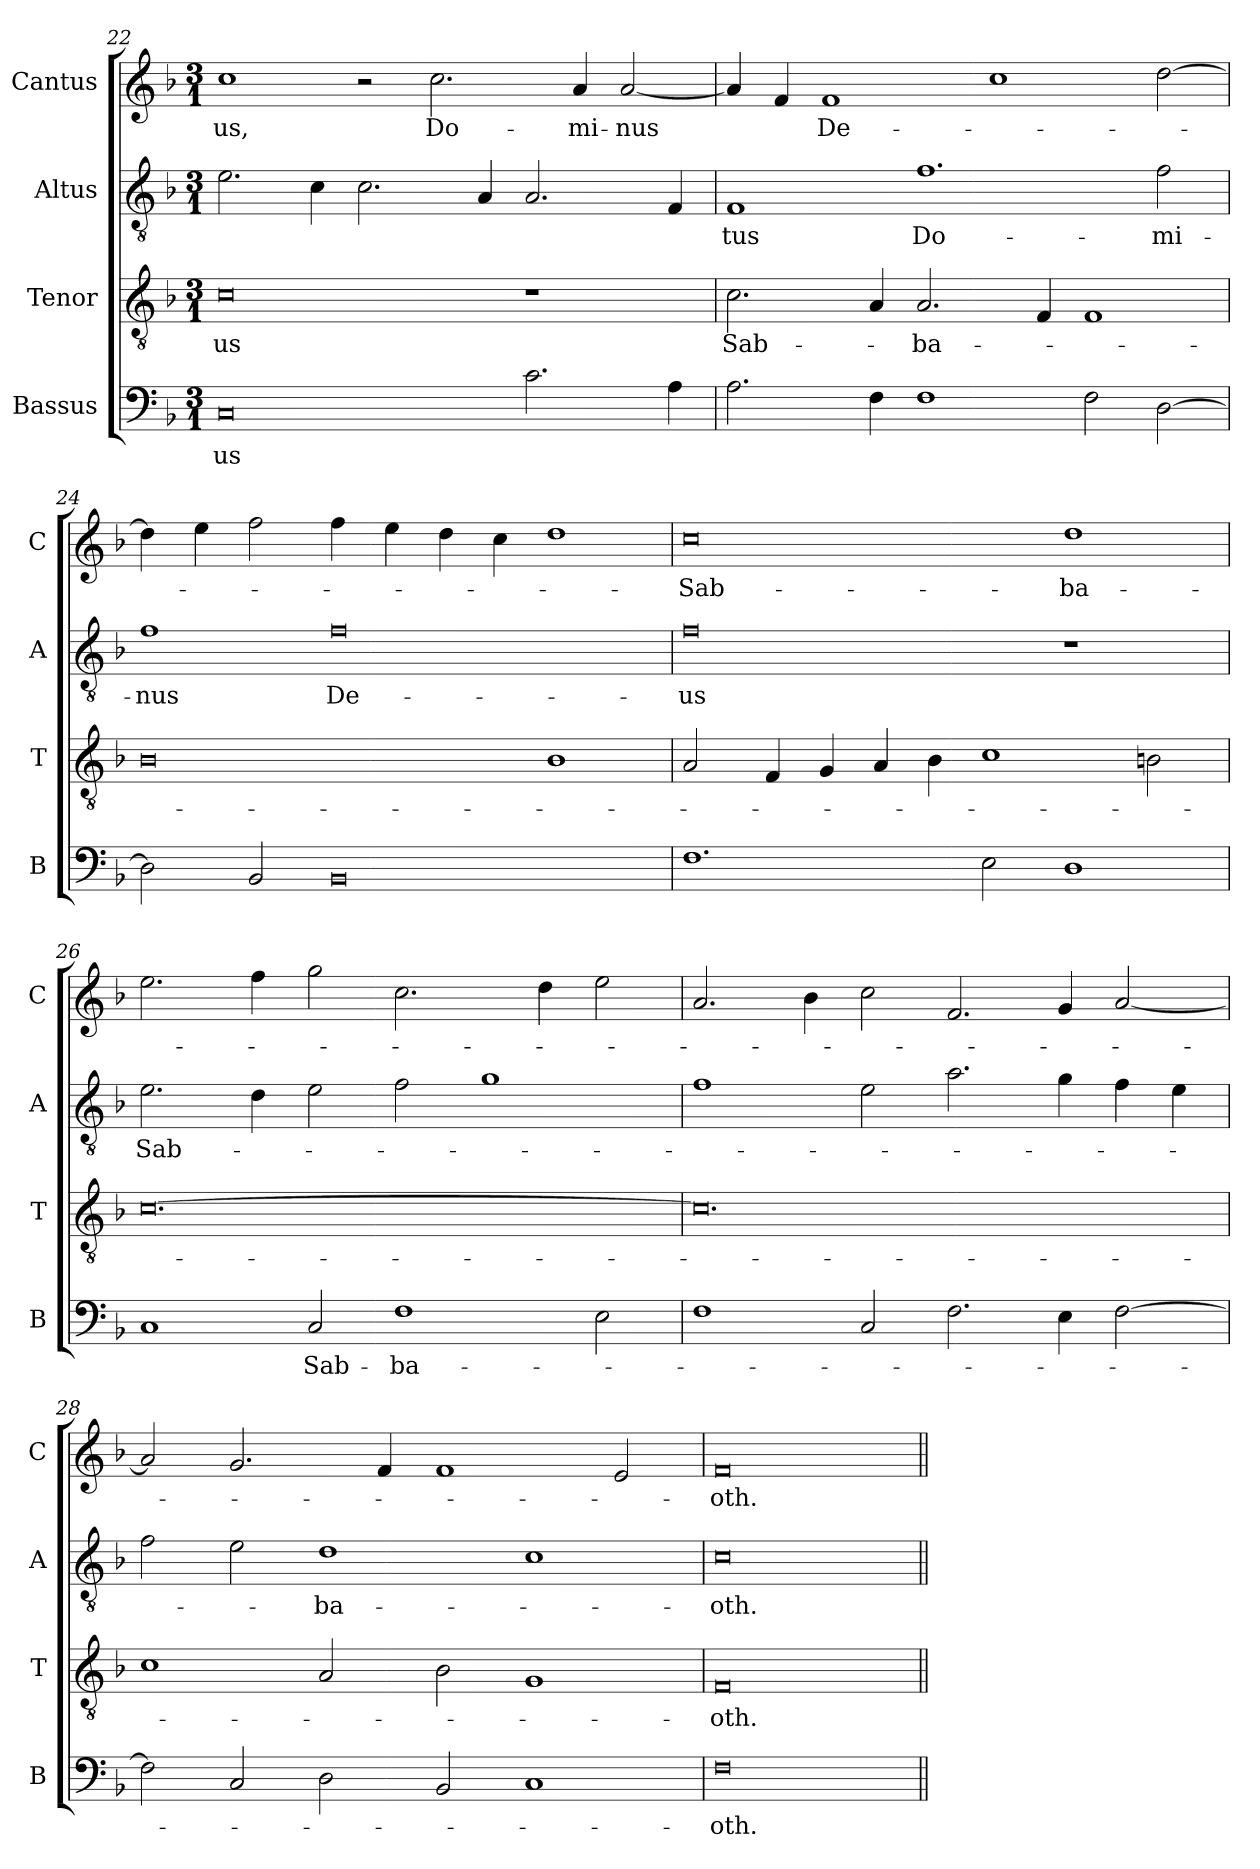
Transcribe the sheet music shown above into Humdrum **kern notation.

**kern	**text	**kern	**text	**kern	**text	**kern	**text
*part4	*part4	*part3	*part3	*part2	*part2	*part1	*part1
*staff4	*staff4	*staff3	*staff3	*staff2	*staff2	*staff1	*staff1
*I"Bassus	*	*I"Tenor	*	*I"Altus	*	*I"Cantus	*
*I'B	*	*I'T	*	*I'A	*	*I'C	*
!!LO:PB:g=z
*clefF4	*	*clefGv2	*	*clefGv2	*	*clefG2	*
*k[b-]	*	*k[b-]	*	*k[b-]	*	*k[b-]	*
*F:	*	*F:	*	*F:	*	*F:	*
*M3/1	*	*M3/1	*	*M3/1	*	*M3/1	*
=22	=22	=22	=22	=22	=22	=22	=22
!	!LO:LY:b	!	!	!	!	!	!
!	!	!	!LO:LY:b	!	!	!	!
!	!	!	!	!	!	!	!LO:LY:b
0C	-us	0c	-us	2.e\	.	1cc	-us,
.	.	.	.	4c\	.	.	.
.	.	.	.	2.c\	.	2r	.
!	!	!	!	!	!	!	!LO:LY:b
.	.	.	.	.	.	2.cc\	Do-
.	.	.	.	4A/	.	.	.
2.c\	.	1r	.	2.A/	.	.	.
!	!	!	!	!	!	!	!LO:LY:b
.	.	.	.	.	.	4a/	-mi-
!	!	!	!	!	!	!	!LO:LY:b
.	.	.	.	.	.	[2a/	-nus
4A\	.	.	.	4F/	.	.	.
=23	=23	=23	=23	=23	=23	=23	=23
!	!	!	!LO:LY:b	!	!	!	!
!	!	!	!	!	!LO:LY:b	!	!
2.A\	.	2.c\	Sab-	1F	-tus	4a/]	.
.	.	.	.	.	.	4f/	.
!	!	!	!	!	!	!	!LO:LY:b
.	.	.	.	.	.	1f	De-
4F\	.	4A/	.	.	.	.	.
!	!	!	!LO:LY:b	!	!	!	!
!	!	!	!	!	!LO:LY:b	!	!
1F	.	2.A/	-ba-	1.f	Do-	.	.
.	.	.	.	.	.	1cc	.
.	.	4F/	.	.	.	.	.
2F\	.	1F	.	.	.	.	.
!	!	!	!	!	!LO:LY:b	!	!
[2D\	.	.	.	2f\	-mi-	[2dd\	.
=24	=24	=24	=24	=24	=24	=24	=24
!	!	!	!	!	!LO:LY:b	!	!
2D\]	.	0B-	.	1f	-nus	4dd\]	.
.	.	.	.	.	.	4ee\	.
2BB-/	.	.	.	.	.	2ff\	.
!	!	!	!	!	!LO:LY:b	!	!
0BB-	.	.	.	0f	De-	4ff\	.
.	.	.	.	.	.	4ee\	.
.	.	.	.	.	.	4dd\	.
.	.	.	.	.	.	4cc\	.
.	.	1B-	.	.	.	1dd	.
=25	=25	=25	=25	=25	=25	=25	=25
!	!	!	!	!	!LO:LY:b	!	!
!	!	!	!	!	!	!	!LO:LY:b
1.F	.	2A/	.	0f	-us	0cc	-Sab-
.	.	4F/	.	.	.	.	.
.	.	4G/	.	.	.	.	.
.	.	4A/	.	.	.	.	.
.	.	4B-\	.	.	.	.	.
2E\	.	1c	.	.	.	.	.
!	!	!	!	!	!	!	!LO:LY:b
1D	.	.	.	1r	.	1dd	-ba-
.	.	2Bn\	.	.	.	.	.
!!LO:LB:g=z
=26	=26	=26	=26	=26	=26	=26	=26
!	!	!	!	!	!LO:LY:b	!	!
1C	.	[0.c	.	2.e\	Sab-	2.ee\	.
.	.	.	.	4d\	.	4ff\	.
!	!LO:LY:b	!	!	!	!	!	!
2C/	Sab-	.	.	2e\	.	2gg\	.
!	!LO:LY:b	!	!	!	!	!	!
1F	-ba-	.	.	2f\	.	2.cc\	.
.	.	.	.	1g	.	.	.
.	.	.	.	.	.	4dd\	.
2E\	.	.	.	.	.	2ee\	.
=27	=27	=27	=27	=27	=27	=27	=27
1F	.	0.c]	.	1f	.	2.a/	.
.	.	.	.	.	.	4b-\	.
2C/	.	.	.	2e\	.	2cc\	.
2.F\	.	.	.	2.a\	.	2.f/	.
4E\	.	.	.	4g\	.	4g/	.
[2F\	.	.	.	4f\	.	[2a/	.
.	.	.	.	4e\	.	.	.
=28	=28	=28	=28	=28	=28	=28	=28
2F\]	.	1c	.	2f\	.	2a/]	.
2C/	.	.	.	2e\	.	2.g/	.
!	!	!	!	!	!LO:LY:b	!	!
2D\	.	2A/	.	1d	-ba-	.	.
.	.	.	.	.	.	4f/	.
2BB-/	.	2B-\	.	.	.	1f	.
1C	.	1G	.	1c	.	.	.
.	.	.	.	.	.	2e/	.
=29	=29	=29	=29	=29	=29	=29	=29
!	!LO:LY:b	!	!	!	!	!	!
!	!	!	!LO:LY:b	!	!	!	!
!	!	!	!	!	!LO:LY:b	!	!
!	!	!	!	!	!	!	!LO:LY:b
0F	-oth.	0F	-oth.	0c	-oth.	0f	-oth.
=||	=||	=||	=||	=||	=||	=||	=||
*-	*-	*-	*-	*-	*-	*-	*-
